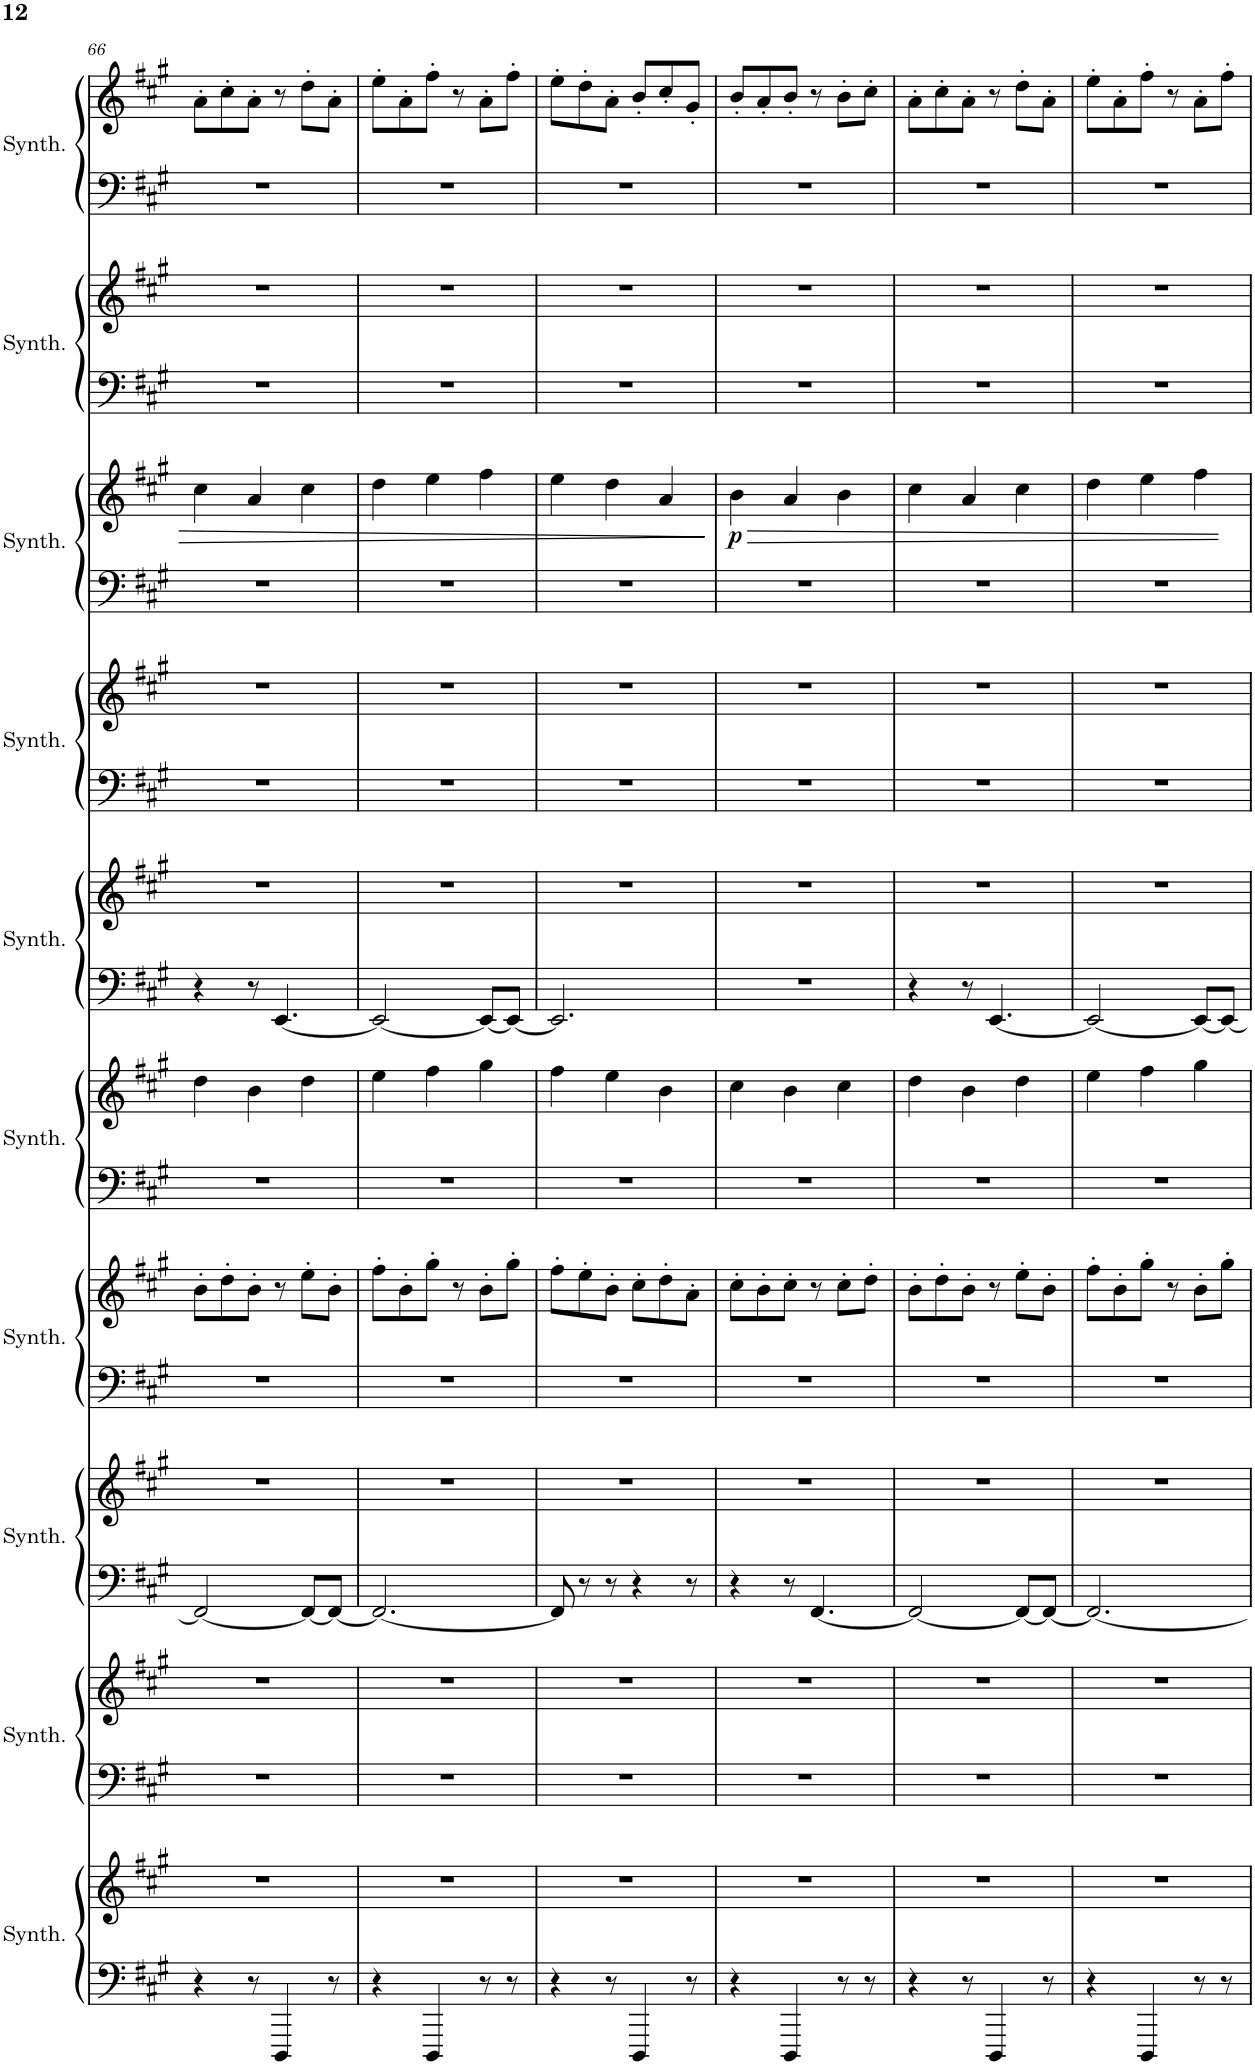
**kern	**kern	**kern	**kern	**kern	**kern	**kern	**kern	**kern	**kern	**kern	**kern	**kern	**kern	**kern	**kern	**dynam	**kern	**kern	**kern	**kern
*part10	*part10	*part9	*part9	*part8	*part8	*part7	*part7	*part6	*part6	*part5	*part5	*part4	*part4	*part3	*part3	*part3	*part2	*part2	*part1	*part1
*staff20	*staff19	*staff18	*staff17	*staff16	*staff15	*staff14	*staff13	*staff12	*staff11	*staff10	*staff9	*staff8	*staff7	*staff6	*staff5	*staff5/6	*staff4	*staff3	*staff2	*staff1
*I"Crystal Synthesizer	*	*I"Saw Synthesizer	*	*I"Bass Synthesizer	*	*I"Pad Synthesizer	*	*I"Metallic Synthesizer	*	*I"Atmosphere Synthesizer	*	*I"Goblins Synthesizer	*	*I"Choir Synthesizer	*	*	*I"Bowed Synthesizer	*	*I"String Synthesizer	*
*I'Synth.	*	*I'Synth.	*	*I'Synth.	*	*I'Synth.	*	*I'Synth.	*	*I'Synth.	*	*I'Synth.	*	*I'Synth.	*	*	*I'Synth.	*	*I'Synth.	*
!!LO:PB:g=z
*clefF4	*clefG2	*clefF4	*clefG2	*clefF4	*clefG2	*clefF4	*clefG2	*clefF4	*clefG2	*clefF4	*clefG2	*clefF4	*clefG2	*clefF4	*clefG2	*	*clefF4	*clefG2	*clefF4	*clefG2
*k[f#c#g#]	*k[f#c#g#]	*k[f#c#g#]	*k[f#c#g#]	*k[f#c#g#]	*k[f#c#g#]	*k[f#c#g#]	*k[f#c#g#]	*k[f#c#g#]	*k[f#c#g#]	*k[f#c#g#]	*k[f#c#g#]	*k[f#c#g#]	*k[f#c#g#]	*k[f#c#g#]	*k[f#c#g#]	*	*k[f#c#g#]	*k[f#c#g#]	*k[f#c#g#]	*k[f#c#g#]
*M6/8	*M6/8	*M6/8	*M6/8	*M6/8	*M6/8	*M6/8	*M6/8	*M6/8	*M6/8	*M6/8	*M6/8	*M6/8	*M6/8	*M6/8	*M6/8	*	*M6/8	*M6/8	*M6/8	*M6/8
=66	=66	=66	=66	=66	=66	=66	=66	=66	=66	=66	=66	=66	=66	=66	=66	=66	=66	=66	=66	=66
4r	2.r	2.r	2.r	2FF#/_	2.r	2.r	8b'\L	2.r	4dd\	4r	2.r	2.r	2.r	2.r	4cc#\	.	2.r	2.r	2.r	8a'\L
.	.	.	.	.	.	.	8dd'\	.	.	.	.	.	.	.	.	.	.	.	.	8cc#'\
8r	.	.	.	.	.	.	8b'\J	.	4b\	8r	.	.	.	.	4a/	.	.	.	.	8a'\J
4DDD/	.	.	.	.	.	.	8r	.	.	[4.EE/	.	.	.	.	.	.	.	.	.	8r
.	.	.	.	8FF#/L_	.	.	8ee'\L	.	4dd\	.	.	.	.	.	4cc#\	.	.	.	.	8dd'\L
8r	.	.	.	8FF#/J_	.	.	8b'\J	.	.	.	.	.	.	.	.	.	.	.	.	8a'\J
=67	=67	=67	=67	=67	=67	=67	=67	=67	=67	=67	=67	=67	=67	=67	=67	=67	=67	=67	=67	=67
4r	2.r	2.r	2.r	2.FF#/_	2.r	2.r	8ff#'\L	2.r	4ee\	2EE/_	2.r	2.r	2.r	2.r	4dd\	.	2.r	2.r	2.r	8ee'\L
.	.	.	.	.	.	.	8b'\	.	.	.	.	.	.	.	.	.	.	.	.	8a'\
4DDD/	.	.	.	.	.	.	8gg#'\J	.	4ff#\	.	.	.	.	.	4ee\	.	.	.	.	8ff#'\J
.	.	.	.	.	.	.	8r	.	.	.	.	.	.	.	.	.	.	.	.	8r
8r	.	.	.	.	.	.	8b'\L	.	4gg#\	8EE/L_	.	.	.	.	4ff#\	.	.	.	.	8a'\L
8r	.	.	.	.	.	.	8gg#'\J	.	.	8EE/J_	.	.	.	.	.	.	.	.	.	8ff#'\J
=68	=68	=68	=68	=68	=68	=68	=68	=68	=68	=68	=68	=68	=68	=68	=68	=68	=68	=68	=68	=68
4r	2.r	2.r	2.r	8FF#/]	2.r	2.r	8ff#'\L	2.r	4ff#\	2.EE/]	2.r	2.r	2.r	2.r	4ee\	.	2.r	2.r	2.r	8ee'\L
.	.	.	.	8r	.	.	8ee'\	.	.	.	.	.	.	.	.	.	.	.	.	8dd'\
8r	.	.	.	8r	.	.	8b'\J	.	4ee\	.	.	.	.	.	4dd\	.	.	.	.	8a'\J
4DDD/	.	.	.	4r	.	.	8cc#'\L	.	.	.	.	.	.	.	.	.	.	.	.	8b'/L
.	.	.	.	.	.	.	8dd'\	.	4b\	.	.	.	.	.	4a/	.	.	.	.	8cc#'/
8r	.	.	.	8r	.	.	8a'\J	.	.	.	.	.	.	.	.	.	.	.	.	8g#'/J
=69	=69	=69	=69	=69	=69	=69	=69	=69	=69	=69	=69	=69	=69	=69	=69	=69	=69	=69	=69	=69
!	!	!	!	!	!	!	!	!	!	!	!	!	!	!	!	!LO:DY:b	!	!	!	!
4r	2.r	2.r	2.r	4r	2.r	2.r	8cc#'\L	2.r	4cc#\	2.r	2.r	2.r	2.r	2.r	4b\	p	2.r	2.r	2.r	8b'/L
.	.	.	.	.	.	.	8b'\	.	.	.	.	.	.	.	.	.	.	.	.	8a'/
4DDD/	.	.	.	8r	.	.	8cc#'\J	.	4b\	.	.	.	.	.	4a/	.	.	.	.	8b'/J
.	.	.	.	[4.FF#/	.	.	8r	.	.	.	.	.	.	.	.	.	.	.	.	8r
8r	.	.	.	.	.	.	8cc#'\L	.	4cc#\	.	.	.	.	.	4b\	.	.	.	.	8b'\L
8r	.	.	.	.	.	.	8dd'\J	.	.	.	.	.	.	.	.	.	.	.	.	8cc#'\J
=70	=70	=70	=70	=70	=70	=70	=70	=70	=70	=70	=70	=70	=70	=70	=70	=70	=70	=70	=70	=70
4r	2.r	2.r	2.r	2FF#/_	2.r	2.r	8b'\L	2.r	4dd\	4r	2.r	2.r	2.r	2.r	4cc#\	.	2.r	2.r	2.r	8a'\L
.	.	.	.	.	.	.	8dd'\	.	.	.	.	.	.	.	.	.	.	.	.	8cc#'\
8r	.	.	.	.	.	.	8b'\J	.	4b\	8r	.	.	.	.	4a/	.	.	.	.	8a'\J
4DDD/	.	.	.	.	.	.	8r	.	.	[4.EE/	.	.	.	.	.	.	.	.	.	8r
.	.	.	.	8FF#/L_	.	.	8ee'\L	.	4dd\	.	.	.	.	.	4cc#\	.	.	.	.	8dd'\L
8r	.	.	.	8FF#/J_	.	.	8b'\J	.	.	.	.	.	.	.	.	.	.	.	.	8a'\J
=71	=71	=71	=71	=71	=71	=71	=71	=71	=71	=71	=71	=71	=71	=71	=71	=71	=71	=71	=71	=71
4r	2.r	2.r	2.r	2.FF#/_	2.r	2.r	8ff#'\L	2.r	4ee\	2EE/_	2.r	2.r	2.r	2.r	4dd\	.	2.r	2.r	2.r	8ee'\L
.	.	.	.	.	.	.	8b'\	.	.	.	.	.	.	.	.	.	.	.	.	8a'\
4DDD/	.	.	.	.	.	.	8gg#'\J	.	4ff#\	.	.	.	.	.	4ee\	.	.	.	.	8ff#'\J
.	.	.	.	.	.	.	8r	.	.	.	.	.	.	.	.	.	.	.	.	8r
8r	.	.	.	.	.	.	8b'\L	.	4gg#\	8EE/L_	.	.	.	.	4ff#\	.	.	.	.	8a'\L
8r	.	.	.	.	.	.	8gg#'\J	.	.	8EE/J_	.	.	.	.	.	.	.	.	.	8ff#'\J
=	=	=	=	=	=	=	=	=	=	=	=	=	=	=	=	=	=	=	=	=
*-	*-	*-	*-	*-	*-	*-	*-	*-	*-	*-	*-	*-	*-	*-	*-	*-	*-	*-	*-	*-
